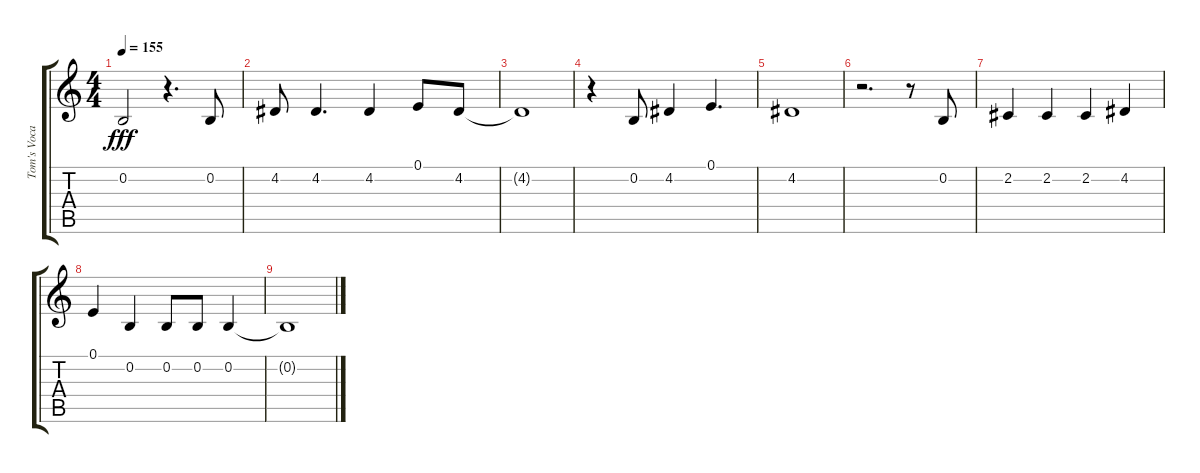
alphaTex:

\track ("Tom's Vocals" "Tom's Voca") {instrument clarinet}
\staff {score tabs}
\tuning (E4 B3 G3 D3 A2 E2) {hide}
\ts (4 4)
\tempo 155
\clef g2
\ks c
0.2{t}.2{dy fff} r.4{d} 0.2.8 |
4.2.8 4.2.4{d} 4.2.4 0.1.8 4.2.8 |
4.2{t}.1 |
r.4 0.2.8 4.2.4 0.1.4{d} |
4.2.1 |
r.2{d} r.8 0.2.8 |
2.2.4 2.2.4 2.2.4 4.2.4 |
0.1.4 0.2.4 0.2.8 0.2.8 0.2.4 |
0.2{t}.1
